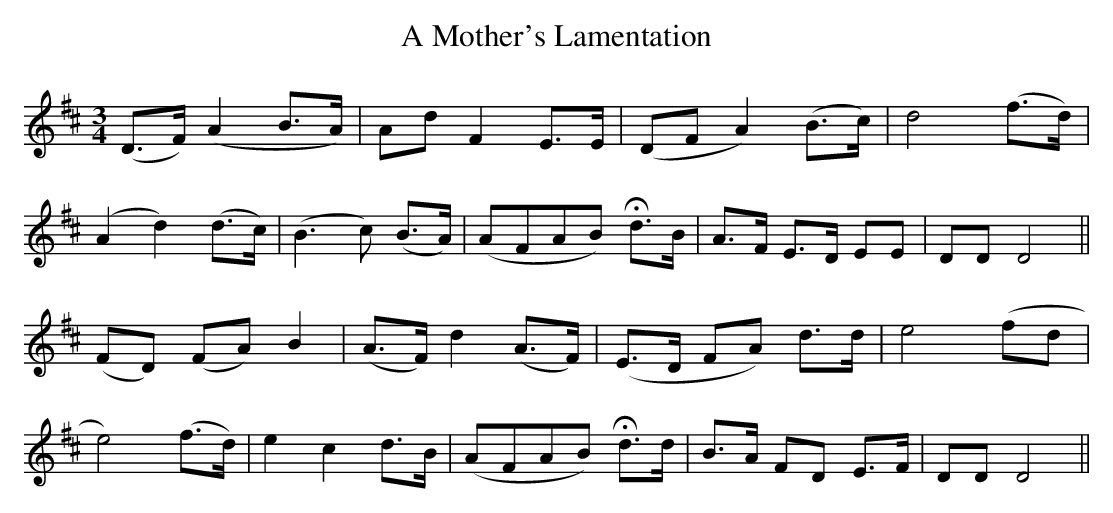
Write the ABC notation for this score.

X:1
T: A Mother's Lamentation
M: 3/4
L: 1/8
K: D
(D>F) (A2 B>A)|Ad F2 E>E|(DF A2) (B>c)|d4 (f>d)|
(A2 d2) (d>c)|(B3c) (B>A)|(AFAB) Hd>B|A>F E>D EE|DD D4||
(FD) (FA) B2|(A>F) d2 (A>F)|(E>D FA) d>d|e4 (fd|
e4) (f>d)|e2 c2 d>B|(AFAB) Hd>d|B>A FD E>F|DD D4||
